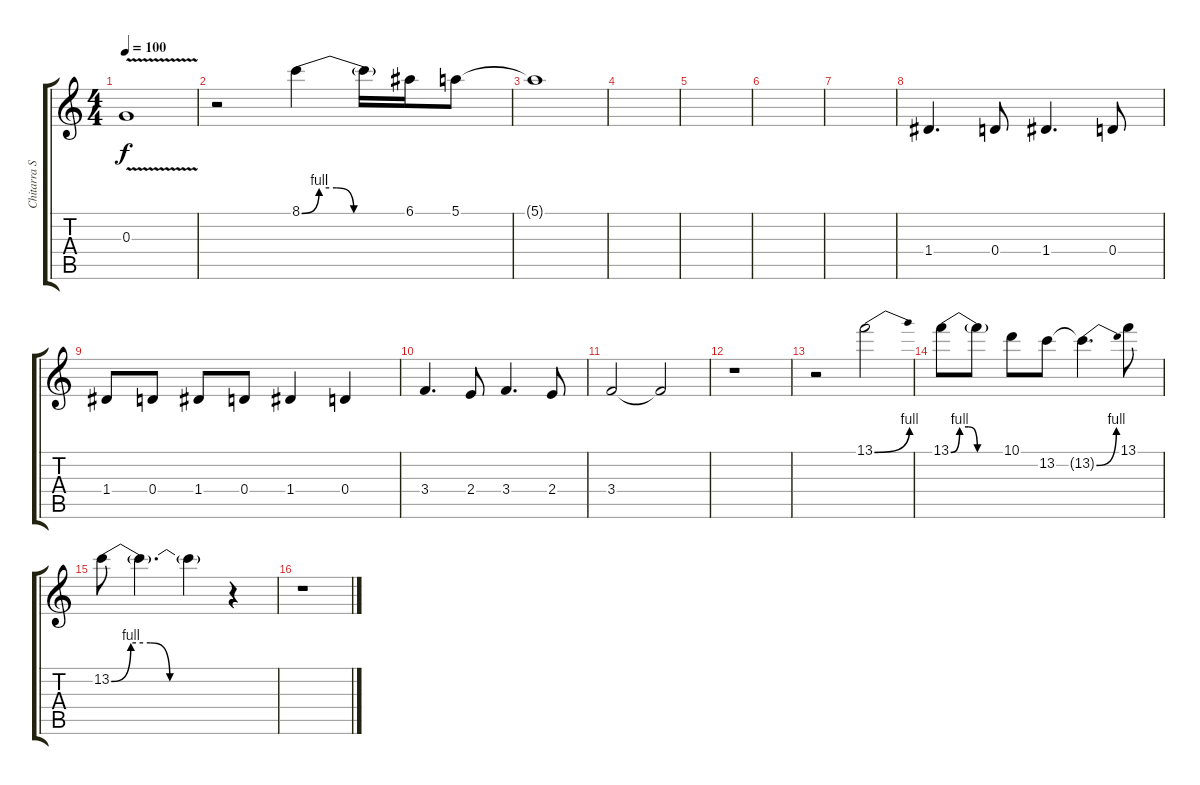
\track ("Chitarra Solista" "Chitarra S") {instrument overdrivenguitar}
\staff {score tabs}
\tuning (E4 B3 G3 D3 A2 E2) {hide}
\ts (4 4)
\tempo 100
\clef g2
\ks c
0.3{v}.1{dy f} |
r.2 8.1{be (custom 0 0 10 4 20 4 30 0 60 0)}.4 8.1{t}.16 6.1.16 5.1.8 |
5.1{t}.1 |
|
|
|
|
1.4.4{d} 0.4.8 1.4.4{d} 0.4.8 |
1.4.8 0.4.8 1.4.8 0.4.8 1.4.4 0.4.4 |
3.4.4{d} 2.4.8 3.4.4{d} 2.4.8 |
3.4.2 3.4{t}.2 |
r.1 |
r.2 13.1{be (bend 0 0 60 4)}.2 |
13.1{be (custom 0 0 10 4 20 4 30 0 60 0)}.8 13.1{t}.8 10.1.8 13.2.8 13.2{be (bend 0 0 60 4) t}.4{d} 13.1.8 |
13.2{be (custom 0 0 10 4 20 4 30 0 60 0)}.8 13.2{t}.4{d} 13.2{t}.4 r.4 |
r.1
